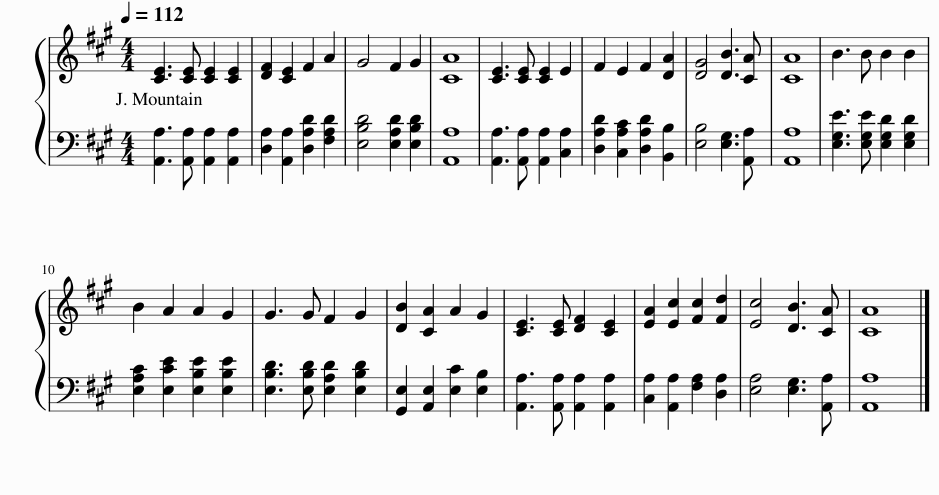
X:1
%%score { 1 | 2 }
L:1/8
Q:1/4=112
M:4/4
I:linebreak $
K:A
V:1 treble
V:2 bass
V:1
 [CE]3 [CE] [CE]2 [CE]2 | [DF]2 [CE]2 F2 A2 | G4 F2 G2 | [CA]8 | [CE]3 [CE] [CE]2 E2 | %5
 F2 E2 F2 [DA]2 | [DG]4 [DB]3 [CA] | [CA]8 | B3 B B2 B2 |$ B2 A2 A2 G2 | %10
 G3 G F2 G2 | [DB]2 [CA]2 A2 G2 | [CE]3 [CE] [DF]2 [CE]2 | [EA]2 [Ec]2 [Fc]2 [Fd]2 | [Ec]4 [DB]3 [CA] | %15
 [CA]8 |] %16
V:2
 [A,,A,]3 [A,,A,] [A,,A,]2 [A,,A,]2 | [D,A,]2 [A,,A,]2 [D,A,D]2 [F,A,D]2 | [E,B,D]4 [E,A,D]2 [E,B,D]2 | [A,,A,]8 | [A,,A,]3 [A,,A,] [A,,A,]2 [C,A,]2 | %5
 [D,A,D]2 [C,A,C]2 [D,A,D]2 [B,,B,]2 | [E,B,]4 [E,G,]3 [A,,A,] | [A,,A,]8 | [E,G,E]3 [E,G,E] [E,G,D]2 [E,G,D]2 |$ [E,A,C]2 [E,CE]2 [E,B,E]2 [E,B,E]2 | %10
 [E,B,D]3 [E,B,D] [E,A,D]2 [E,B,D]2 | [G,,E,]2 [A,,E,]2 [E,C]2 [E,B,]2 | [A,,A,]3 [A,,A,] [A,,A,]2 [A,,A,]2 | [C,A,]2 [A,,A,]2 [F,A,]2 [D,A,]2 | [E,A,]4 [E,G,]3 [A,,A,] | %15
 [A,,A,]8 |] %16
